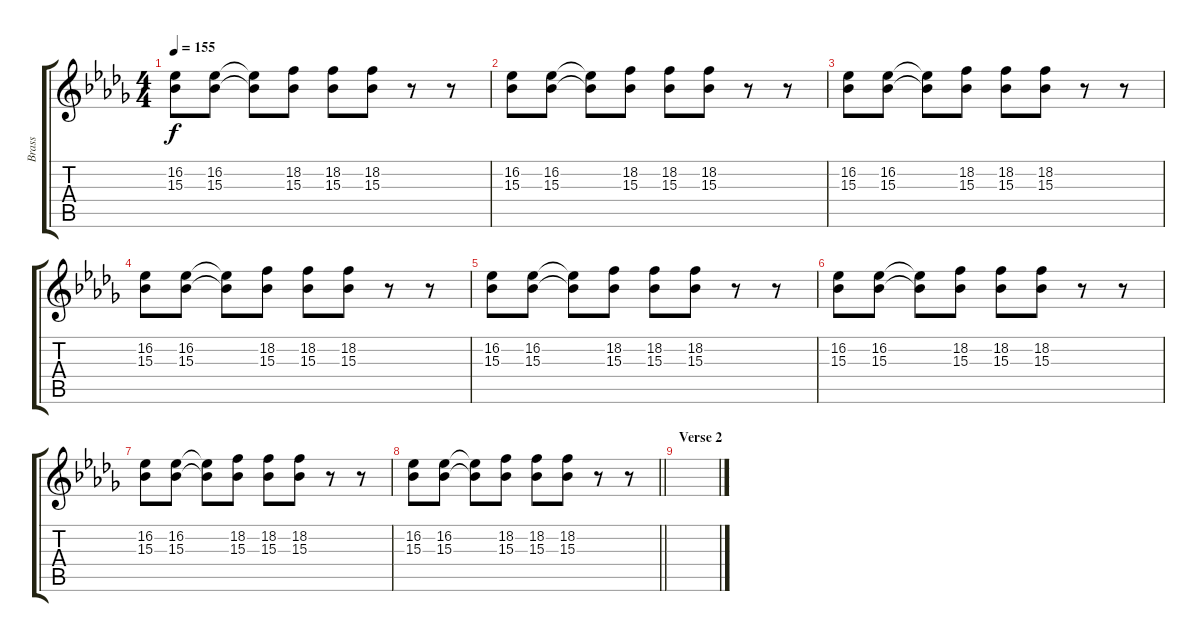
\track ("Brass" "Brass") {instrument brasssection}
\staff {score tabs}
\tuning (E4 B3 G3 D3 A2 E2) {hide}
\ts (4 4)
\tempo 155
\clef g2
\ks db
(16.2 15.3).8{dy f} (16.2 15.3).8 (16.2{t} 15.3{t}).8 (18.2 15.3).8 (18.2 15.3).8 (18.2 15.3).8 r.8 r.8 |
(16.2 15.3).8 (16.2 15.3).8 (16.2{t} 15.3{t}).8 (18.2 15.3).8 (18.2 15.3).8 (18.2 15.3).8 r.8 r.8 |
(16.2 15.3).8 (16.2 15.3).8 (16.2{t} 15.3{t}).8 (18.2 15.3).8 (18.2 15.3).8 (18.2 15.3).8 r.8 r.8 |
(16.2 15.3).8 (16.2 15.3).8 (16.2{t} 15.3{t}).8 (18.2 15.3).8 (18.2 15.3).8 (18.2 15.3).8 r.8 r.8 |
(16.2 15.3).8 (16.2 15.3).8 (16.2{t} 15.3{t}).8 (18.2 15.3).8 (18.2 15.3).8 (18.2 15.3).8 r.8 r.8 |
(16.2 15.3).8 (16.2 15.3).8 (16.2{t} 15.3{t}).8 (18.2 15.3).8 (18.2 15.3).8 (18.2 15.3).8 r.8 r.8 |
(16.2 15.3).8 (16.2 15.3).8 (16.2{t} 15.3{t}).8 (18.2 15.3).8 (18.2 15.3).8 (18.2 15.3).8 r.8 r.8 |
\barLineRight lightlight
(16.2 15.3).8 (16.2 15.3).8 (16.2{t} 15.3{t}).8 (18.2 15.3).8 (18.2 15.3).8 (18.2 15.3).8 r.8 r.8 |
\section ("" "Verse 2")
